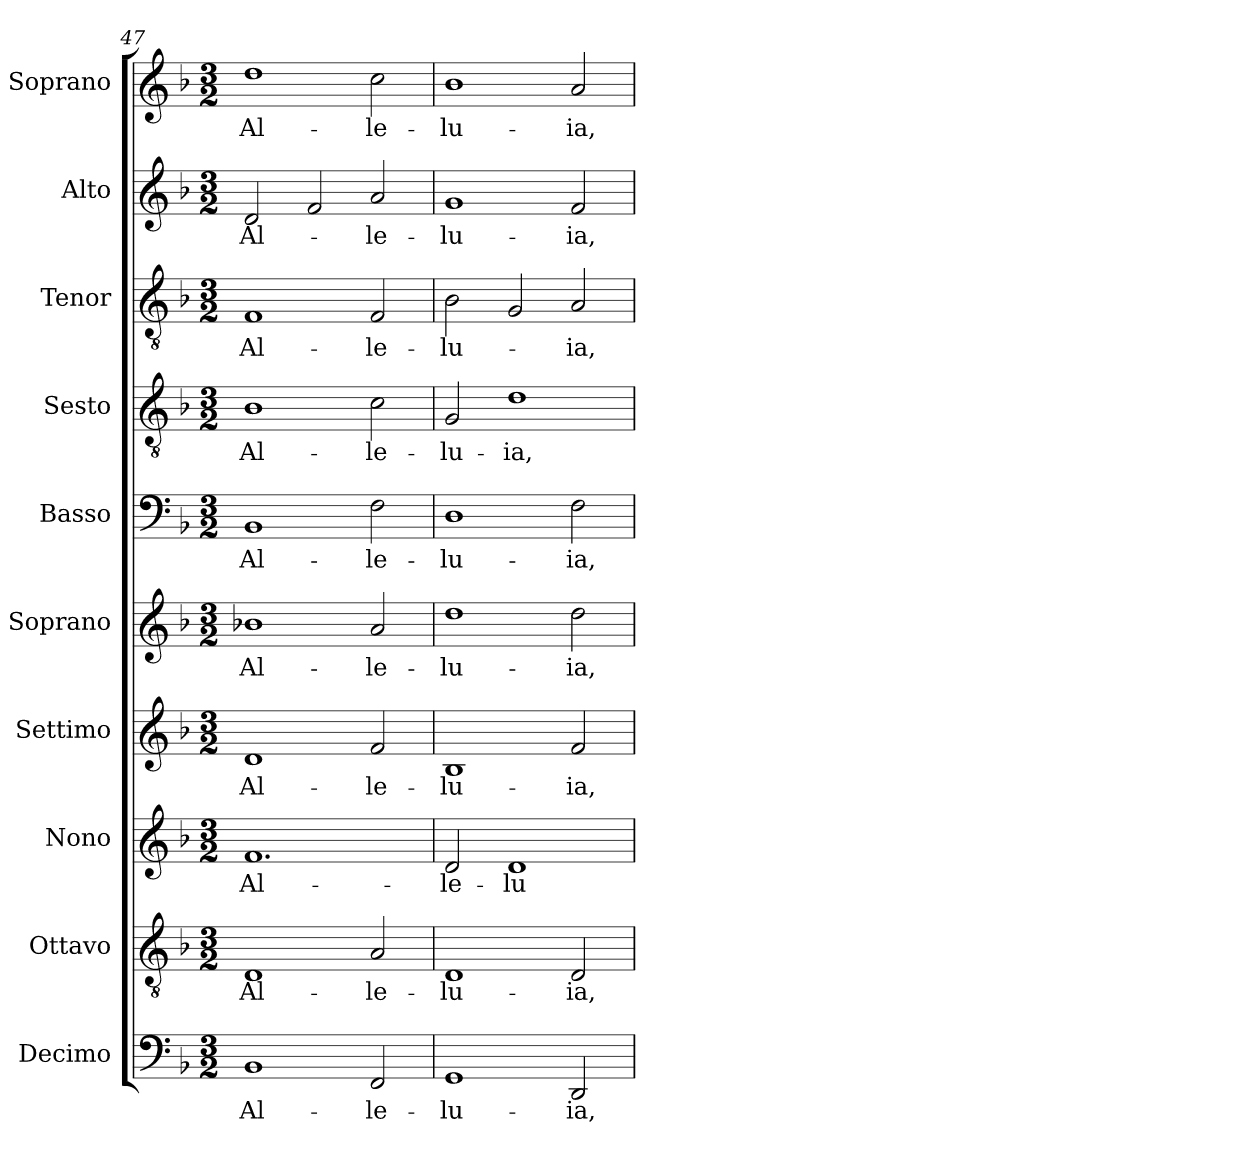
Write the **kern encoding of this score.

**kern	**text	**kern	**text	**kern	**text	**kern	**text	**kern	**text	**kern	**text	**kern	**text	**kern	**text	**kern	**text	**kern	**text
*part10	*part10	*part9	*part9	*part8	*part8	*part7	*part7	*part6	*part6	*part5	*part5	*part4	*part4	*part3	*part3	*part2	*part2	*part1	*part1
*staff10	*staff10	*staff9	*staff9	*staff8	*staff8	*staff7	*staff7	*staff6	*staff6	*staff5	*staff5	*staff4	*staff4	*staff3	*staff3	*staff2	*staff2	*staff1	*staff1
*I"Decimo	*	*I"Ottavo	*	*I"Nono	*	*I"Settimo	*	*I"Soprano	*	*I"Basso	*	*I"Sesto	*	*I"Tenor	*	*I"Alto	*	*I"Soprano	*
*I'Dc.	*	*I'Ot.	*	*I'N.	*	*I'St.	*	*I'S.	*	*I'B.	*	*I'Ss.	*	*I'T.	*	*I'A.	*	*I'S.	*
!!LO:PB:g=z
*clefF4	*	*clefGv2	*	*clefG2	*	*clefG2	*	*clefG2	*	*clefF4	*	*clefGv2	*	*clefGv2	*	*clefG2	*	*clefG2	*
*	*	*ITrd7c12	*	*	*	*	*	*	*	*	*	*ITrd7c12	*	*ITrd7c12	*	*	*	*	*
*k[b-]	*	*k[b-]	*	*k[b-]	*	*k[b-]	*	*k[b-]	*	*k[b-]	*	*k[b-]	*	*k[b-]	*	*k[b-]	*	*k[b-]	*
*F:	*	*F:	*	*F:	*	*F:	*	*F:	*	*F:	*	*F:	*	*F:	*	*F:	*	*F:	*
*M3/2	*	*M3/2	*	*M3/2	*	*M3/2	*	*M3/2	*	*M3/2	*	*M3/2	*	*M3/2	*	*M3/2	*	*M3/2	*
=47	=47	=47	=47	=47	=47	=47	=47	=47	=47	=47	=47	=47	=47	=47	=47	=47	=47	=47	=47
!	!LO:LY:b:color=#000000	!	!	!	!	!	!	!	!	!	!	!	!	!	!	!	!	!	!
!	!	!	!LO:LY:b:color=#000000	!	!	!	!	!	!	!	!	!	!	!	!	!	!	!	!
!	!	!	!	!	!LO:LY:b:color=#000000	!	!	!	!	!	!	!	!	!	!	!	!	!	!
!	!	!	!	!	!	!	!LO:LY:b:color=#000000	!	!	!	!	!	!	!	!	!	!	!	!
!	!	!	!	!	!	!	!	!	!LO:LY:b:color=#000000	!	!	!	!	!	!	!	!	!	!
!	!	!	!	!	!	!	!	!	!	!	!LO:LY:b:color=#000000	!	!	!	!	!	!	!	!
!	!	!	!	!	!	!	!	!	!	!	!	!	!LO:LY:b:color=#000000	!	!	!	!	!	!
!	!	!	!	!	!	!	!	!	!	!	!	!	!	!	!LO:LY:b:color=#000000	!	!	!	!
!	!	!	!	!	!	!	!	!	!	!	!	!	!	!	!	!	!LO:LY:b:color=#000000	!	!
!	!	!	!	!	!	!	!	!	!	!	!	!	!	!	!	!	!	!	!LO:LY:b:color=#000000
1BB-i	Al-	1DDi	Al-	1.fi	Al-	1di	Al-	1b-Xi	Al-	1BB-i	Al-	1BB-i	Al-	1FFi	Al-	2di/	Al-	1ddi	Al-
.	.	.	.	.	.	.	.	.	.	.	.	.	.	.	.	2fi/	.	.	.
!	!LO:LY:b:color=#000000	!	!	!	!	!	!	!	!	!	!	!	!	!	!	!	!	!	!
!	!	!	!LO:LY:b:color=#000000	!	!	!	!	!	!	!	!	!	!	!	!	!	!	!	!
!	!	!	!	!	!	!	!LO:LY:b:color=#000000	!	!	!	!	!	!	!	!	!	!	!	!
!	!	!	!	!	!	!	!	!	!LO:LY:b:color=#000000	!	!	!	!	!	!	!	!	!	!
!	!	!	!	!	!	!	!	!	!	!	!LO:LY:b:color=#000000	!	!	!	!	!	!	!	!
!	!	!	!	!	!	!	!	!	!	!	!	!	!LO:LY:b:color=#000000	!	!	!	!	!	!
!	!	!	!	!	!	!	!	!	!	!	!	!	!	!	!LO:LY:b:color=#000000	!	!	!	!
!	!	!	!	!	!	!	!	!	!	!	!	!	!	!	!	!	!LO:LY:b:color=#000000	!	!
!	!	!	!	!	!	!	!	!	!	!	!	!	!	!	!	!	!	!	!LO:LY:b:color=#000000
2FFi/	-le-	2AAi/	-le-	.	.	2fi/	-le-	2ai/	-le-	2Fi\	-le-	2Ci\	-le-	2FFi/	-le-	2ai/	-le-	2cci\	-le-
=48	=48	=48	=48	=48	=48	=48	=48	=48	=48	=48	=48	=48	=48	=48	=48	=48	=48	=48	=48
!	!LO:LY:b:color=#000000	!	!	!	!	!	!	!	!	!	!	!	!	!	!	!	!	!	!
!	!	!	!LO:LY:b:color=#000000	!	!	!	!	!	!	!	!	!	!	!	!	!	!	!	!
!	!	!	!	!	!LO:LY:b:color=#000000	!	!	!	!	!	!	!	!	!	!	!	!	!	!
!	!	!	!	!	!	!	!LO:LY:b:color=#000000	!	!	!	!	!	!	!	!	!	!	!	!
!	!	!	!	!	!	!	!	!	!LO:LY:b:color=#000000	!	!	!	!	!	!	!	!	!	!
!	!	!	!	!	!	!	!	!	!	!	!LO:LY:b:color=#000000	!	!	!	!	!	!	!	!
!	!	!	!	!	!	!	!	!	!	!	!	!	!LO:LY:b:color=#000000	!	!	!	!	!	!
!	!	!	!	!	!	!	!	!	!	!	!	!	!	!	!LO:LY:b:color=#000000	!	!	!	!
!	!	!	!	!	!	!	!	!	!	!	!	!	!	!	!	!	!LO:LY:b:color=#000000	!	!
!	!	!	!	!	!	!	!	!	!	!	!	!	!	!	!	!	!	!	!LO:LY:b:color=#000000
1GGi	-lu-	1DDi	-lu-	2di/	-le-	1B-i	-lu-	1ddi	-lu-	1Di	-lu-	2GGi/	-lu-	2BB-i\	-lu-	1gi	-lu-	1b-i	-lu-
!	!	!	!	!	!LO:LY:b:color=#000000	!	!	!	!	!	!	!	!	!	!	!	!	!	!
!	!	!	!	!	!	!	!	!	!	!	!	!	!LO:LY:b:color=#000000	!	!	!	!	!	!
.	.	.	.	1di	-lu-	.	.	.	.	.	.	1Di	-ia,	2GGi/	.	.	.	.	.
!	!LO:LY:b:color=#000000	!	!	!	!	!	!	!	!	!	!	!	!	!	!	!	!	!	!
!	!	!	!LO:LY:b:color=#000000	!	!	!	!	!	!	!	!	!	!	!	!	!	!	!	!
!	!	!	!	!	!	!	!LO:LY:b:color=#000000	!	!	!	!	!	!	!	!	!	!	!	!
!	!	!	!	!	!	!	!	!	!LO:LY:b:color=#000000	!	!	!	!	!	!	!	!	!	!
!	!	!	!	!	!	!	!	!	!	!	!LO:LY:b:color=#000000	!	!	!	!	!	!	!	!
!	!	!	!	!	!	!	!	!	!	!	!	!	!	!	!LO:LY:b:color=#000000	!	!	!	!
!	!	!	!	!	!	!	!	!	!	!	!	!	!	!	!	!	!LO:LY:b:color=#000000	!	!
!	!	!	!	!	!	!	!	!	!	!	!	!	!	!	!	!	!	!	!LO:LY:b:color=#000000
2DDi/	-ia,	2DDi/	-ia,	.	.	2fi/	-ia,	2ddi\	-ia,	2Fi\	-ia,	.	.	2AAi/	-ia,	2fi/	-ia,	2ai/	-ia,
=	=	=	=	=	=	=	=	=	=	=	=	=	=	=	=	=	=	=	=
*-	*-	*-	*-	*-	*-	*-	*-	*-	*-	*-	*-	*-	*-	*-	*-	*-	*-	*-	*-
